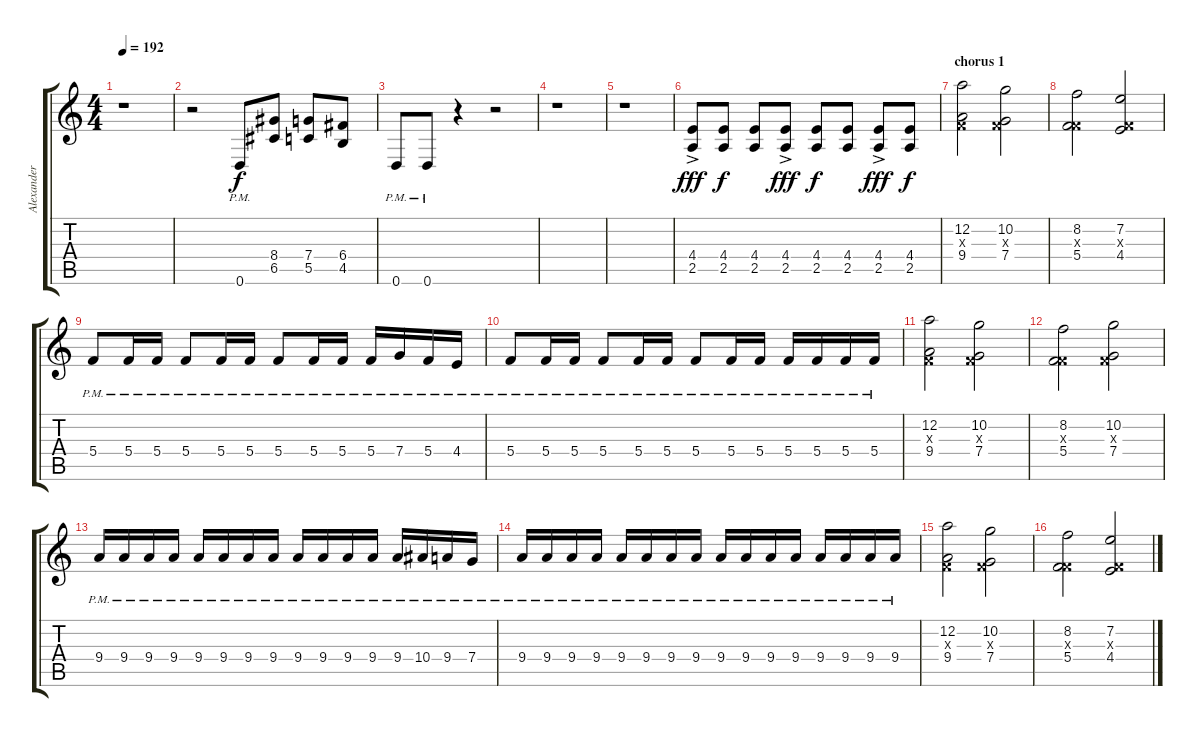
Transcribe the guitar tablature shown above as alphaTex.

\track ("Alexander Kuoppala" "Alexander ") {instrument distortionguitar}
\staff {score tabs}
\tuning (D4 A3 F3 C3 G2 D2) {hide}
\ts (4 4)
\tempo 192
\clef g2
\ks c
r.1{dy f} |
r.2 0.6{pm}.8 (8.4 6.5).8 (7.4 5.5).8 (6.4 4.5).8 |
0.6{pm}.8 0.6{pm}.8 r.4 r.2 |
r.1 |
r.1 |
(4.4{ac} 2.5{ac}).8{dy fff} (4.4 2.5).8{dy f} (4.4 2.5).8 (4.4{ac} 2.5{ac}).8{dy fff} (4.4 2.5).8{dy f} (4.4 2.5).8 (4.4{ac} 2.5{ac}).8{dy fff} (4.4 2.5).8{dy f} |
\section ("" "chorus 1")
(12.2 0.3{x} 9.4).2 (10.2 0.3{x} 7.4).2 |
(8.2 0.3{x} 5.4).2 (7.2 0.3{x} 4.4).2 |
5.4{pm}.8 5.4{pm}.16 5.4{pm}.16 5.4{pm}.8 5.4{pm}.16 5.4{pm}.16 5.4{pm}.8 5.4{pm}.16 5.4{pm}.16 5.4{pm}.16 7.4{pm}.16 5.4{pm}.16 4.4{pm}.16 |
5.4{pm}.8 5.4{pm}.16 5.4{pm}.16 5.4{pm}.8 5.4{pm}.16 5.4{pm}.16 5.4{pm}.8 5.4{pm}.16 5.4{pm}.16 5.4{pm}.16 5.4{pm}.16 5.4{pm}.16 5.4{pm}.16 |
(12.2 0.3{x} 9.4).2 (10.2 0.3{x} 7.4).2 |
(8.2 0.3{x} 5.4).2 (10.2 0.3{x} 7.4).2 |
9.4{pm}.16 9.4{pm}.16 9.4{pm}.16 9.4{pm}.16 9.4{pm}.16 9.4{pm}.16 9.4{pm}.16 9.4{pm}.16 9.4{pm}.16 9.4{pm}.16 9.4{pm}.16 9.4{pm}.16 9.4{pm}.16 10.4{pm}.16 9.4{pm}.16 7.4{pm}.16 |
9.4{pm}.16 9.4{pm}.16 9.4{pm}.16 9.4{pm}.16 9.4{pm}.16 9.4{pm}.16 9.4{pm}.16 9.4{pm}.16 9.4{pm}.16 9.4{pm}.16 9.4{pm}.16 9.4{pm}.16 9.4{pm}.16 9.4{pm}.16 9.4{pm}.16 9.4{pm}.16 |
(12.2 0.3{x} 9.4).2 (10.2 0.3{x} 7.4).2 |
(8.2 0.3{x} 5.4).2 (7.2 0.3{x} 4.4).2
